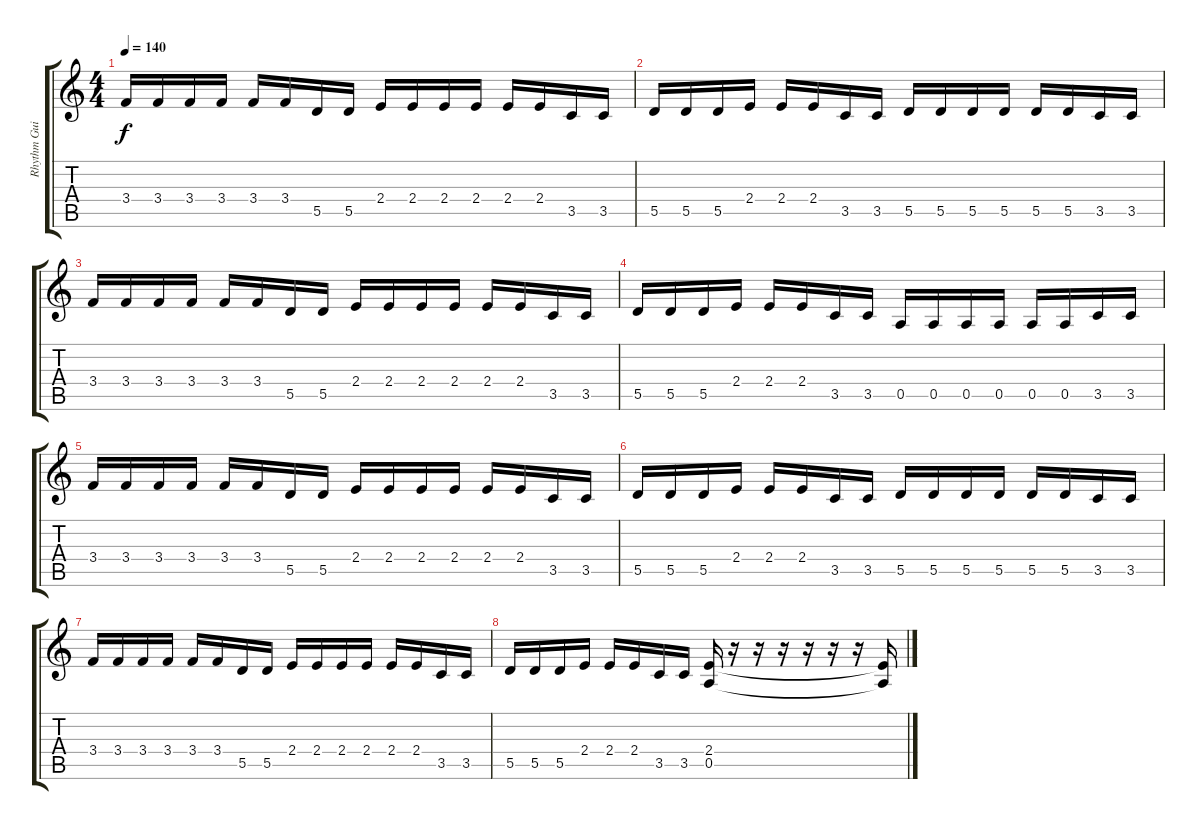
\track ("Rhythm Guitar" "Rhythm Gui") {instrument distortionguitar}
\staff {score tabs}
\tuning (E4 B3 G3 D3 A2 E2) {hide}
\ts (4 4)
\tempo 140
\clef g2
\ks c
3.4.16{dy f} 3.4.16 3.4.16 3.4.16 3.4.16 3.4.16 5.5.16 5.5.16 2.4.16 2.4.16 2.4.16 2.4.16 2.4.16 2.4.16 3.5.16 3.5.16 |
5.5.16 5.5.16 5.5.16 2.4.16 2.4.16 2.4.16 3.5.16 3.5.16 5.5.16 5.5.16 5.5.16 5.5.16 5.5.16 5.5.16 3.5.16 3.5.16 |
3.4.16 3.4.16 3.4.16 3.4.16 3.4.16 3.4.16 5.5.16 5.5.16 2.4.16 2.4.16 2.4.16 2.4.16 2.4.16 2.4.16 3.5.16 3.5.16 |
5.5.16 5.5.16 5.5.16 2.4.16 2.4.16 2.4.16 3.5.16 3.5.16 0.5.16 0.5.16 0.5.16 0.5.16 0.5.16 0.5.16 3.5.16 3.5.16 |
3.4.16 3.4.16 3.4.16 3.4.16 3.4.16 3.4.16 5.5.16 5.5.16 2.4.16 2.4.16 2.4.16 2.4.16 2.4.16 2.4.16 3.5.16 3.5.16 |
5.5.16 5.5.16 5.5.16 2.4.16 2.4.16 2.4.16 3.5.16 3.5.16 5.5.16 5.5.16 5.5.16 5.5.16 5.5.16 5.5.16 3.5.16 3.5.16 |
3.4.16 3.4.16 3.4.16 3.4.16 3.4.16 3.4.16 5.5.16 5.5.16 2.4.16 2.4.16 2.4.16 2.4.16 2.4.16 2.4.16 3.5.16 3.5.16 |
5.5.16 5.5.16 5.5.16 2.4.16 2.4.16 2.4.16 3.5.16 3.5.16 (2.4 0.5).16 r.16 r.16 r.16 r.16 r.16 r.16 (2.4{t} 0.5{t}).16
